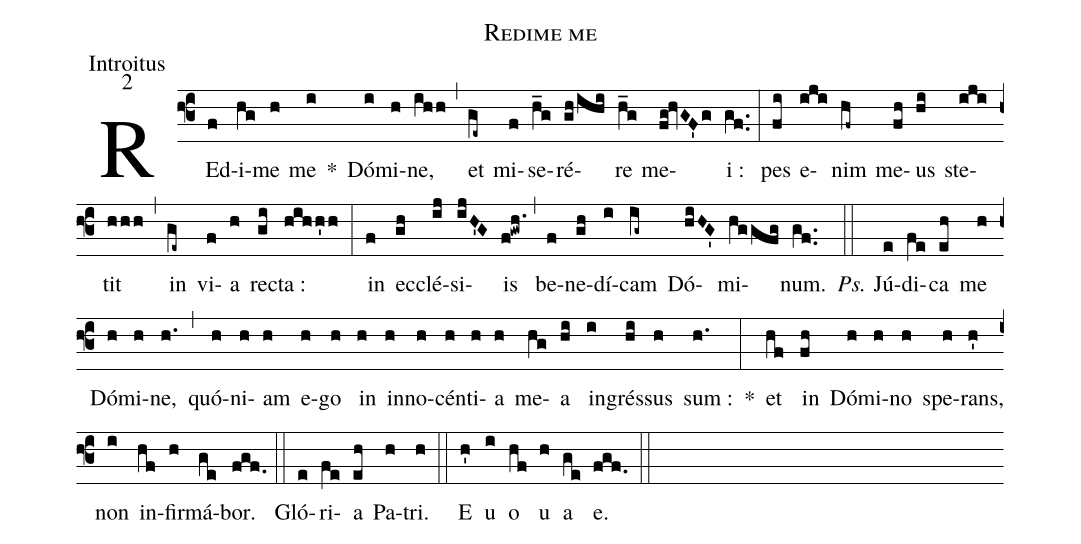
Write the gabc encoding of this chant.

name:Redime me;
office-part:Introitus;
mode:2;
%%
(f3) REd(f)i(hg)me(h) me(i) *() Dó(i)mi(h)ne,(ihh) (,) et(ge~) mi(f)se(h_g)ré(gh/ihi)re(h_g) me(fg!hvGF'g)i :(gf..) (:) pes(fi) e(iji)nim(hf~) me(fh)us(hi) ste(iji)tit(hhh) (,) in(ge~) vi(f)a(h) re(gi)cta :(hihh'h) (:) in(f) ec(gh)clé(ij)si(ijH'G)is(f!gwh.) (,) be(f)ne(gh)dí(i)cam(ig~) Dó(hiHG')mi(hggfg)num.(gf..) (::) <i>Ps.</i> Jú(e)di(fe)ca(eh) me(h) Dó(h)mi(h)ne,(h.) (,) quó(h)ni(h)am(h) e(h)go(h) in(h) in(h)no(h)cén(h)ti(h)a(h) me(hg)a(hi) in(i)grés(hi)sus(h) sum :(h.) *(:) et(hf) in(fh) Dó(h)mi(h)no(h) spe(h)rans,(h') non(i) in(hf)fir(h)má(ge)bor.(fgf.) (::) Gló(e)ri(fe)a(eh) Pa(h)tri.(h) (::) <eu>E(h') u(i) o(hf) u(h) a(ge) e.</eu>(fgf.) (::)
